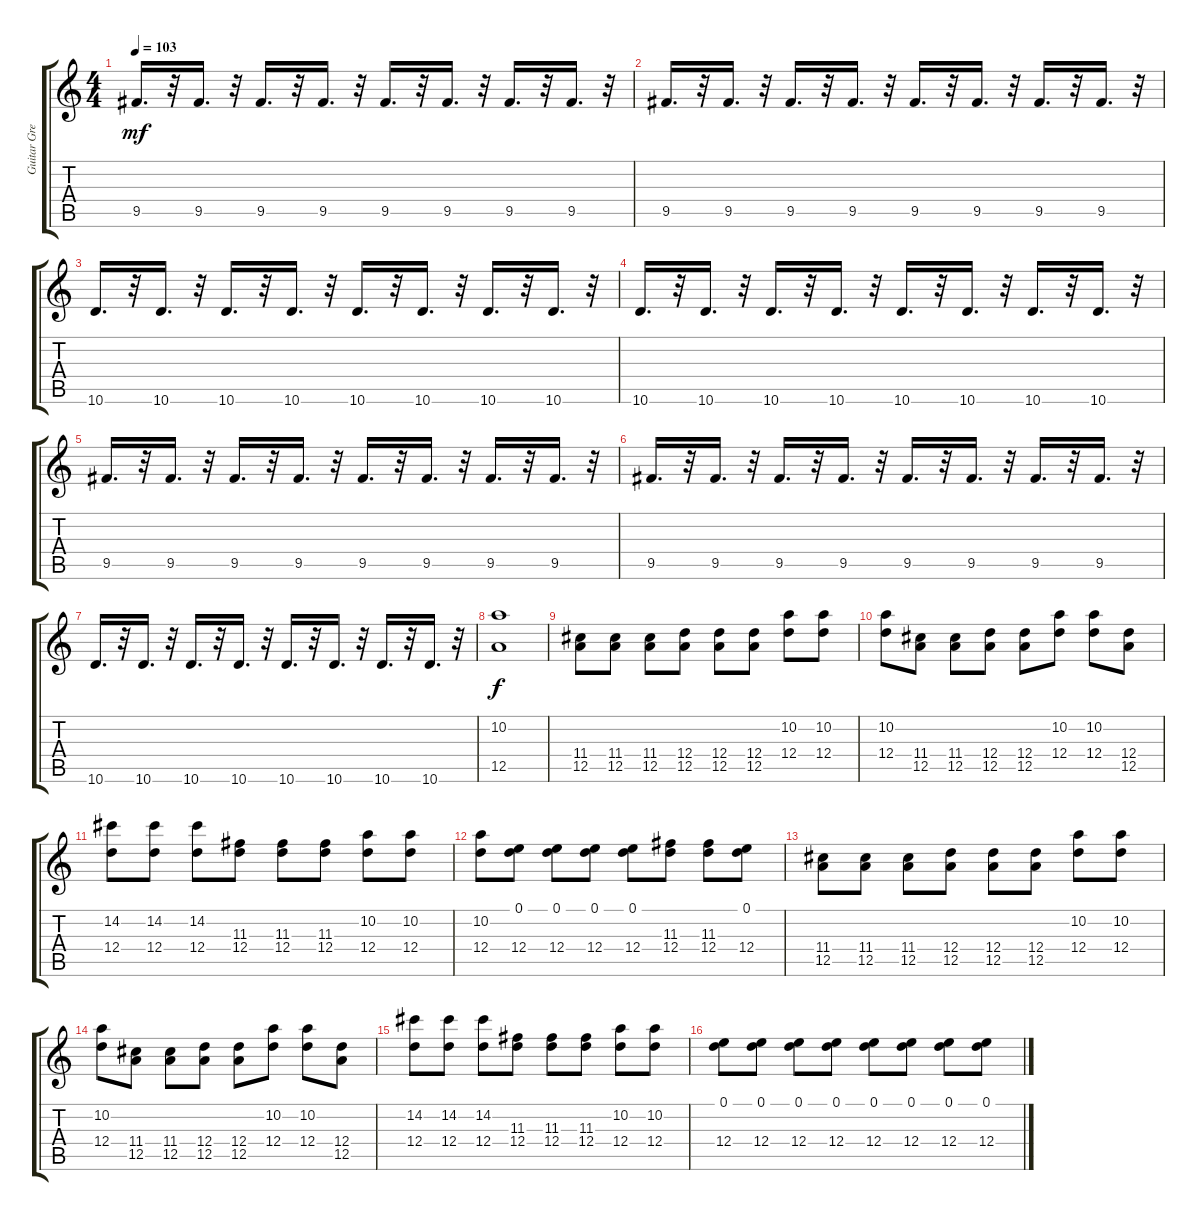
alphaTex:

\track ("Guitar Green" "Guitar Gre") {instrument acousticguitarsteel}
\staff {score tabs}
\tuning (E4 B3 G3 D3 A2 E2) {hide}
\ts (4 4)
\tempo 103
\clef g2
\ks c
9.5.16{d dy mf} r.32 9.5.16{d} r.32 9.5.16{d} r.32 9.5.16{d} r.32 9.5.16{d} r.32 9.5.16{d} r.32 9.5.16{d} r.32 9.5.16{d} r.32 |
9.5.16{d} r.32 9.5.16{d} r.32 9.5.16{d} r.32 9.5.16{d} r.32 9.5.16{d} r.32 9.5.16{d} r.32 9.5.16{d} r.32 9.5.16{d} r.32 |
10.6.16{d} r.32 10.6.16{d} r.32 10.6.16{d} r.32 10.6.16{d} r.32 10.6.16{d} r.32 10.6.16{d} r.32 10.6.16{d} r.32 10.6.16{d} r.32 |
10.6.16{d} r.32 10.6.16{d} r.32 10.6.16{d} r.32 10.6.16{d} r.32 10.6.16{d} r.32 10.6.16{d} r.32 10.6.16{d} r.32 10.6.16{d} r.32 |
9.5.16{d} r.32 9.5.16{d} r.32 9.5.16{d} r.32 9.5.16{d} r.32 9.5.16{d} r.32 9.5.16{d} r.32 9.5.16{d} r.32 9.5.16{d} r.32 |
9.5.16{d} r.32 9.5.16{d} r.32 9.5.16{d} r.32 9.5.16{d} r.32 9.5.16{d} r.32 9.5.16{d} r.32 9.5.16{d} r.32 9.5.16{d} r.32 |
10.6.16{d} r.32 10.6.16{d} r.32 10.6.16{d} r.32 10.6.16{d} r.32 10.6.16{d} r.32 10.6.16{d} r.32 10.6.16{d} r.32 10.6.16{d} r.32 |
(10.2 12.5).1{dy f} |
(11.4 12.5).8 (11.4 12.5).8 (11.4 12.5).8 (12.4 12.5).8 (12.4 12.5).8 (12.4 12.5).8 (10.2 12.4).8 (10.2 12.4).8 |
(10.2 12.4).8 (11.4 12.5).8 (11.4 12.5).8 (12.4 12.5).8 (12.4 12.5).8 (10.2 12.4).8 (10.2 12.4).8 (12.4 12.5).8 |
(14.2 12.4).8 (14.2 12.4).8 (14.2 12.4).8 (11.3 12.4).8 (11.3 12.4).8 (11.3 12.4).8 (10.2 12.4).8 (10.2 12.4).8 |
(10.2 12.4).8 (0.1 12.4).8 (0.1 12.4).8 (0.1 12.4).8 (0.1 12.4).8 (11.3 12.4).8 (11.3 12.4).8 (0.1 12.4).8 |
(11.4 12.5).8 (11.4 12.5).8 (11.4 12.5).8 (12.4 12.5).8 (12.4 12.5).8 (12.4 12.5).8 (10.2 12.4).8 (10.2 12.4).8 |
(10.2 12.4).8 (11.4 12.5).8 (11.4 12.5).8 (12.4 12.5).8 (12.4 12.5).8 (10.2 12.4).8 (10.2 12.4).8 (12.4 12.5).8 |
(14.2 12.4).8 (14.2 12.4).8 (14.2 12.4).8 (11.3 12.4).8 (11.3 12.4).8 (11.3 12.4).8 (10.2 12.4).8 (10.2 12.4).8 |
(0.1 12.4).8 (0.1 12.4).8 (0.1 12.4).8 (0.1 12.4).8 (0.1 12.4).8 (0.1 12.4).8 (0.1 12.4).8 (0.1 12.4).8
